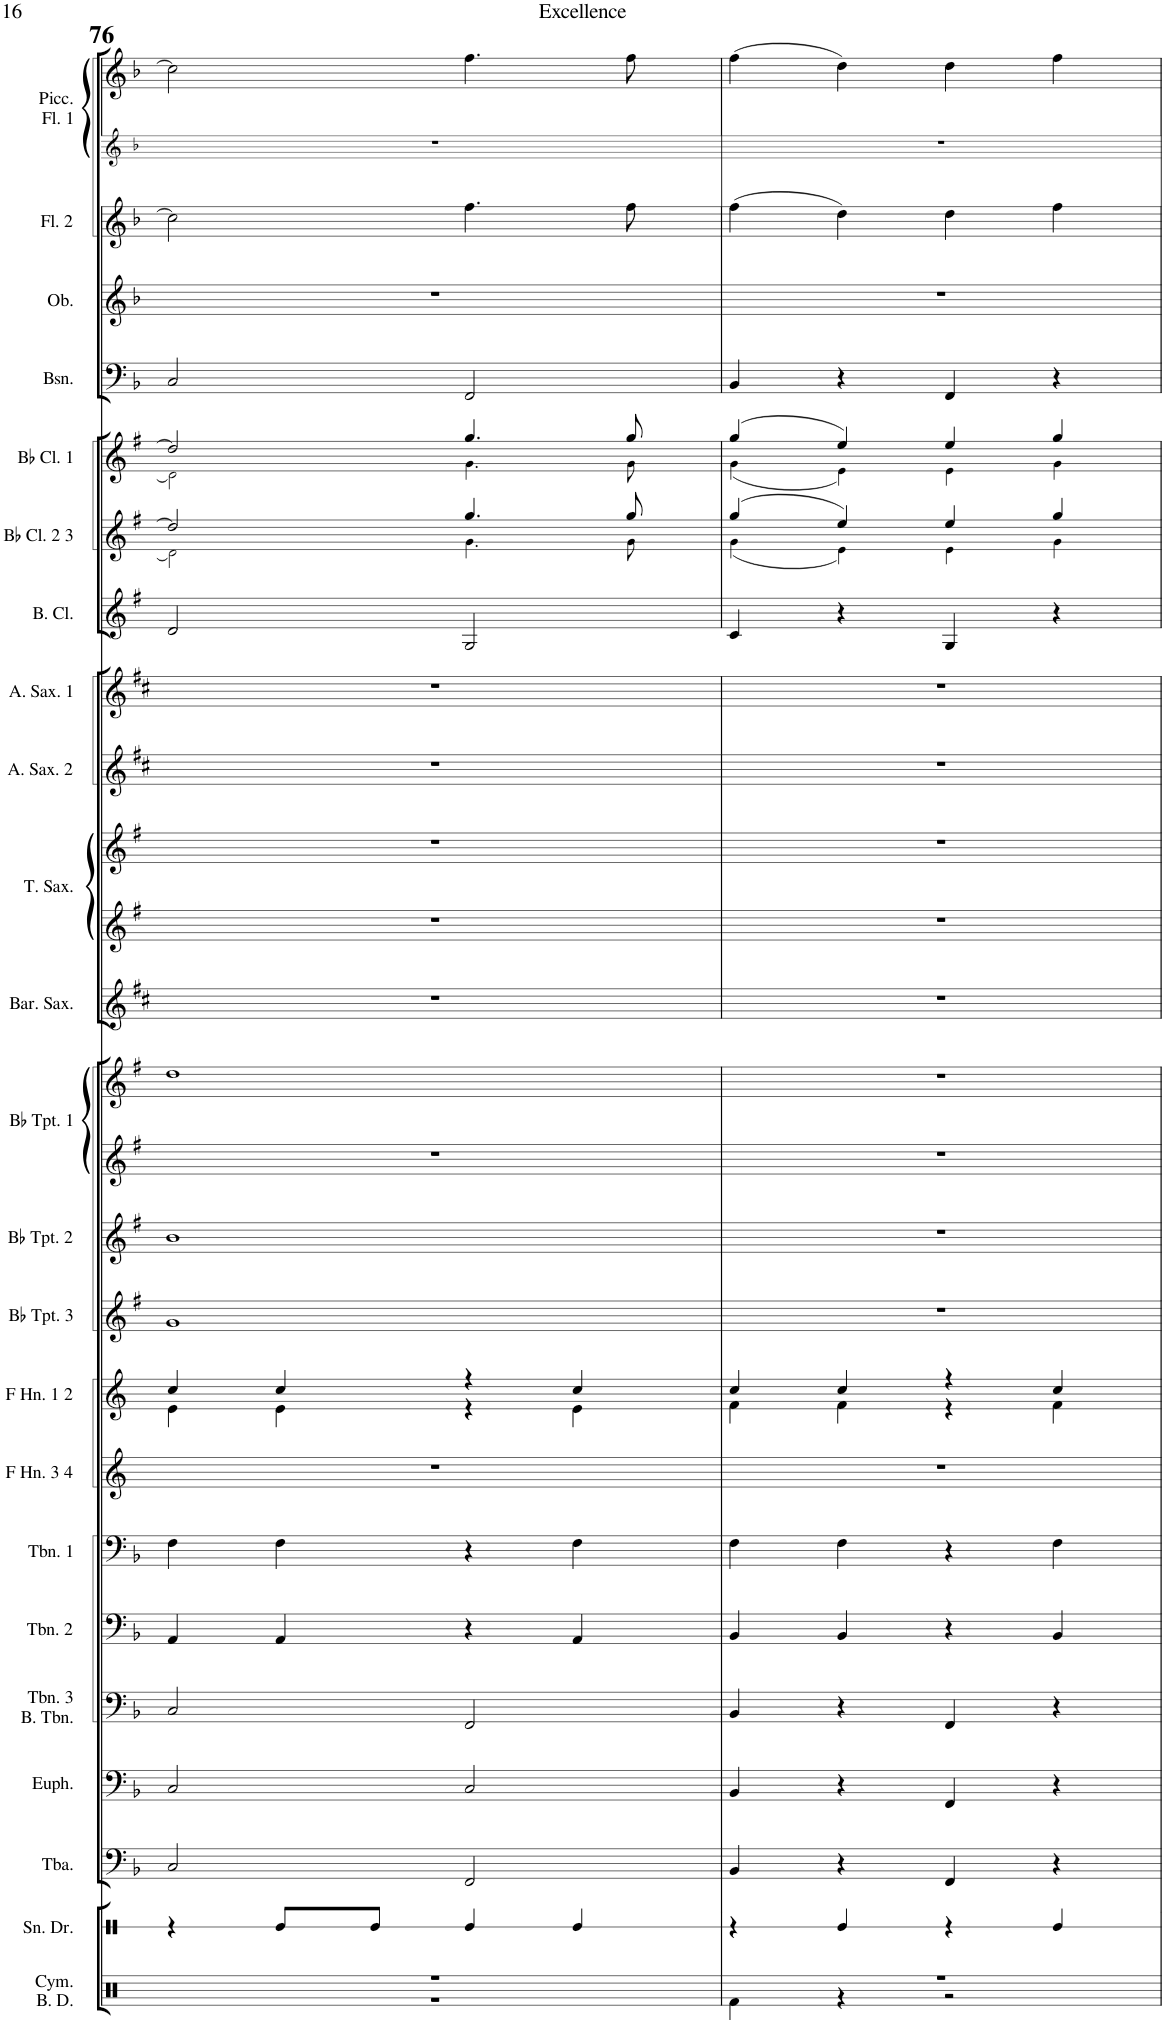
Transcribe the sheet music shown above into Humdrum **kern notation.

**kern	**kern	**kern	**kern	**kern	**kern	**kern	**kern	**kern	**kern	**kern	**kern	**kern	**kern	**kern
*part15	*part14	*part13	*part12	*part11	*part10	*part9	*part8	*part7	*part6	*part5	*part4	*part3	*part2	*part1
*staff15	*staff14	*staff13	*staff12	*staff11	*staff10	*staff9	*staff8	*staff7	*staff6	*staff5	*staff4	*staff3	*staff2	*staff1
*I"Tuba	*I"Euphonium	*I"Trombone 3 Bass Trombone	*I"Trombone 2	*I"Trombone 1	*I"F Horn 1 &amp; 2	*I"Bb Trumpet 3	*I"Bb Trumpet 2	*I"Bb Trumpet 1	*I"Bass Clarinet	*I"Bb Clarinet 2 &amp; 3	*I"Bb Clarinet 1	*I"Bassoon	*I"Flute 2	*I"Piccolo Flute 1
*I'Tba.	*I'Euph.	*I'Tbn. 3 B. Tbn.	*I'Tbn. 2	*I'Tbn. 1	*I'F Hn. 1 2	*I'Bb Tpt. 3	*I'Bb Tpt. 2	*I'Bb Tpt. 1	*I'B. Cl.	*I'Bb Cl. 2 3	*I'Bb Cl. 1	*I'Bsn.	*I'Fl. 2	*I'Picc. Fl. 1
!!LO:PB:g=z
*clefF4	*clefF4	*clefF4	*clefF4	*clefF4	*clefG2	*clefG2	*clefG2	*clefG2	*clefG2	*clefG2	*clefG2	*clefF4	*clefG2	*clefG2
*	*	*	*	*	*Trd4c7	*Trd1c2	*Trd1c2	*Trd1c2	*Trd8c14	*Trd1c2	*Trd1c2	*	*	*
*k[b-]	*k[b-]	*k[b-]	*k[b-]	*k[b-]	*k[]	*k[f#]	*k[f#]	*k[f#]	*k[f#]	*k[f#]	*k[f#]	*k[b-]	*k[b-]	*k[b-]
*M4/4	*M4/4	*M4/4	*M4/4	*M4/4	*M4/4	*M4/4	*M4/4	*M4/4	*M4/4	*M4/4	*M4/4	*M4/4	*M4/4	*M4/4
*met(c|)	*met(c|)	*met(c|)	*met(c|)	*met(c|)	*met(c|)	*met(c|)	*met(c|)	*met(c|)	*met(c|)	*met(c|)	*met(c|)	*met(c|)	*met(c|)	*met(c|)
=76	=76	=76	=76	=76	=76	=76	=76	=76	=76	=76	=76	=76	=76	=76
*	*	*	*	*	*^	*	*	*	*	*^	*^	*	*	*
2C/	2C/	2C/	4AA/	4F\	4cc/	4e\	1g	1b	1dd	2d/	2dd/]	2d!\]	2dd/]	2d!\]	2C/	2cc\]	2cc\]
.	.	.	4AA/	4F\	4cc/	4e\	.	.	.	.	.	.	.	.	.	.	.
2FF/	2C/	2FF/	4r	4r	4r	4r	.	.	.	2G/	4.gg/	4.g!\	4.gg/	4.g!\	2FF/	4.ff\	4.ff\
.	.	.	4AA/	4F\	4cc/	4e\	.	.	.	.	.	.	.	.	.	.	.
.	.	.	.	.	.	.	.	.	.	.	8gg/	8g!\	8gg/	8g!\	.	8ff\	8ff\
=77	=77	=77	=77	=77	=77	=77	=77	=77	=77	=77	=77	=77	=77	=77	=77	=77	=77
4BB-/	4BB-/	4BB-/	4BB-/	4F\	4cc/	4f\	1r	1r	1r	4c/	(4gg/	(4g!\	(4gg/	(4g!\	4BB-/	(4ff\	(4ff\
4r	4r	4r	4BB-/	4F\	4cc/	4f\	.	.	.	4r	4ee/)	4e!\)	4ee/)	4e!\)	4r	4dd\)	4dd\)
4FF/	4FF/	4FF/	4r	4r	4r	4r	.	.	.	4G/	4ee/	4e!\	4ee/	4e!\	4FF/	4dd\	4dd\
4r	4r	4r	4BB-/	4F\	4cc/	4f\	.	.	.	4r	4gg/	4g!\	4gg/	4g!\	4r	4ff\	4ff\
*	*	*	*	*	*	*	*	*	*	*	*v	*v	*	*	*	*	*
*	*	*	*	*	*v	*v	*	*	*	*	*	*v	*v	*	*	*
=	=	=	=	=	=	=	=	=	=	=	=	=	=	=
*-	*-	*-	*-	*-	*-	*-	*-	*-	*-	*-	*-	*-	*-	*-
